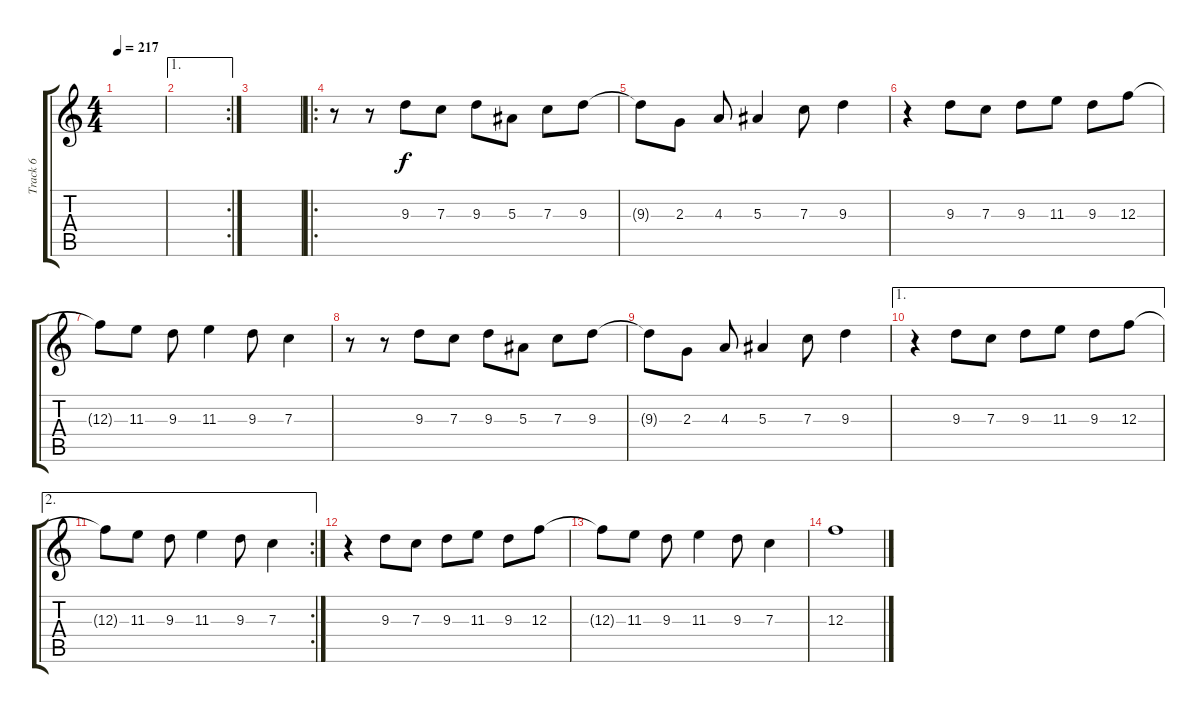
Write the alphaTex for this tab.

\track ("Track 6" "Track 6") {instrument distortionguitar}
\staff {score tabs}
\tuning (D4 A3 F3 C3 G2 D2) {hide}
\ts (4 4)
\tempo 217
\clef g2
\ks c
|
\ae 1
\rc 2
|
|
\ro
r.8 r.8 9.3.8 7.3.8 9.3.8 5.3.8 7.3.8 9.3.8 |
9.3{t}.8 2.3.8 4.3.8 5.3.4 7.3.8 9.3.4 |
r.4 9.3.8 7.3.8 9.3.8 11.3.8 9.3.8 12.3.8 |
12.3{t}.8 11.3.8 9.3.8 11.3.4 9.3.8 7.3.4 |
r.8 r.8 9.3.8 7.3.8 9.3.8 5.3.8 7.3.8 9.3.8 |
9.3{t}.8 2.3.8 4.3.8 5.3.4 7.3.8 9.3.4 |
\ae 1
r.4 9.3.8 7.3.8 9.3.8 11.3.8 9.3.8 12.3.8 |
\ae 2
\rc 2
12.3{t}.8 11.3.8 9.3.8 11.3.4 9.3.8 7.3.4 |
r.4 9.3.8 7.3.8 9.3.8 11.3.8 9.3.8 12.3.8 |
12.3{t}.8 11.3.8 9.3.8 11.3.4 9.3.8 7.3.4 |
12.3.1
